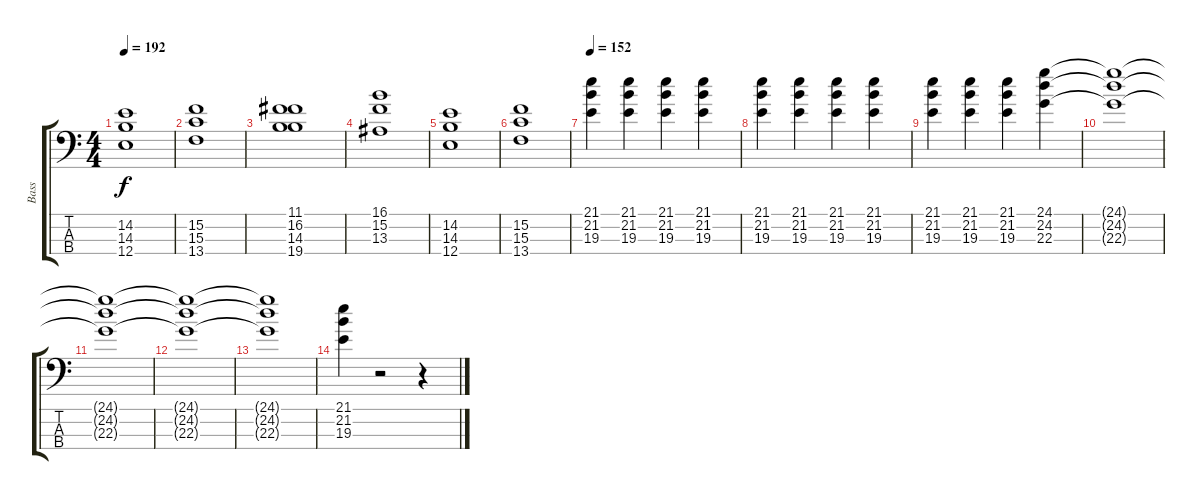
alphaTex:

\track ("Bass" "Bass") {instrument electricbassfinger}
\staff {score tabs}
\tuning (G2 D2 A1 E1) {hide}
\ts (4 4)
\tempo 192
\clef f4
\ks c
(14.2 14.3 12.4).1{dy f} |
(15.2 15.3 13.4).1 |
(11.1 16.2 14.3 19.4).1 |
(16.1 15.2 13.3).1 |
(14.2 14.3 12.4).1 |
(15.2 15.3 13.4).1 |
\tempo 152
(21.1 21.2 19.3).4 (21.1 21.2 19.3).4 (21.1 21.2 19.3).4 (21.1 21.2 19.3).4 |
(21.1 21.2 19.3).4 (21.1 21.2 19.3).4 (21.1 21.2 19.3).4 (21.1 21.2 19.3).4 |
(21.1 21.2 19.3).4 (21.1 21.2 19.3).4 (21.1 21.2 19.3).4 (24.1 24.2 22.3).4 |
(24.1{t} 24.2{t} 22.3{t}).1 |
(24.1{t} 24.2{t} 22.3{t}).1 |
(24.1{t} 24.2{t} 22.3{t}).1 |
(24.1{t} 24.2{t} 22.3{t}).1 |
(21.1 21.2 19.3).4 r.2 r.4
